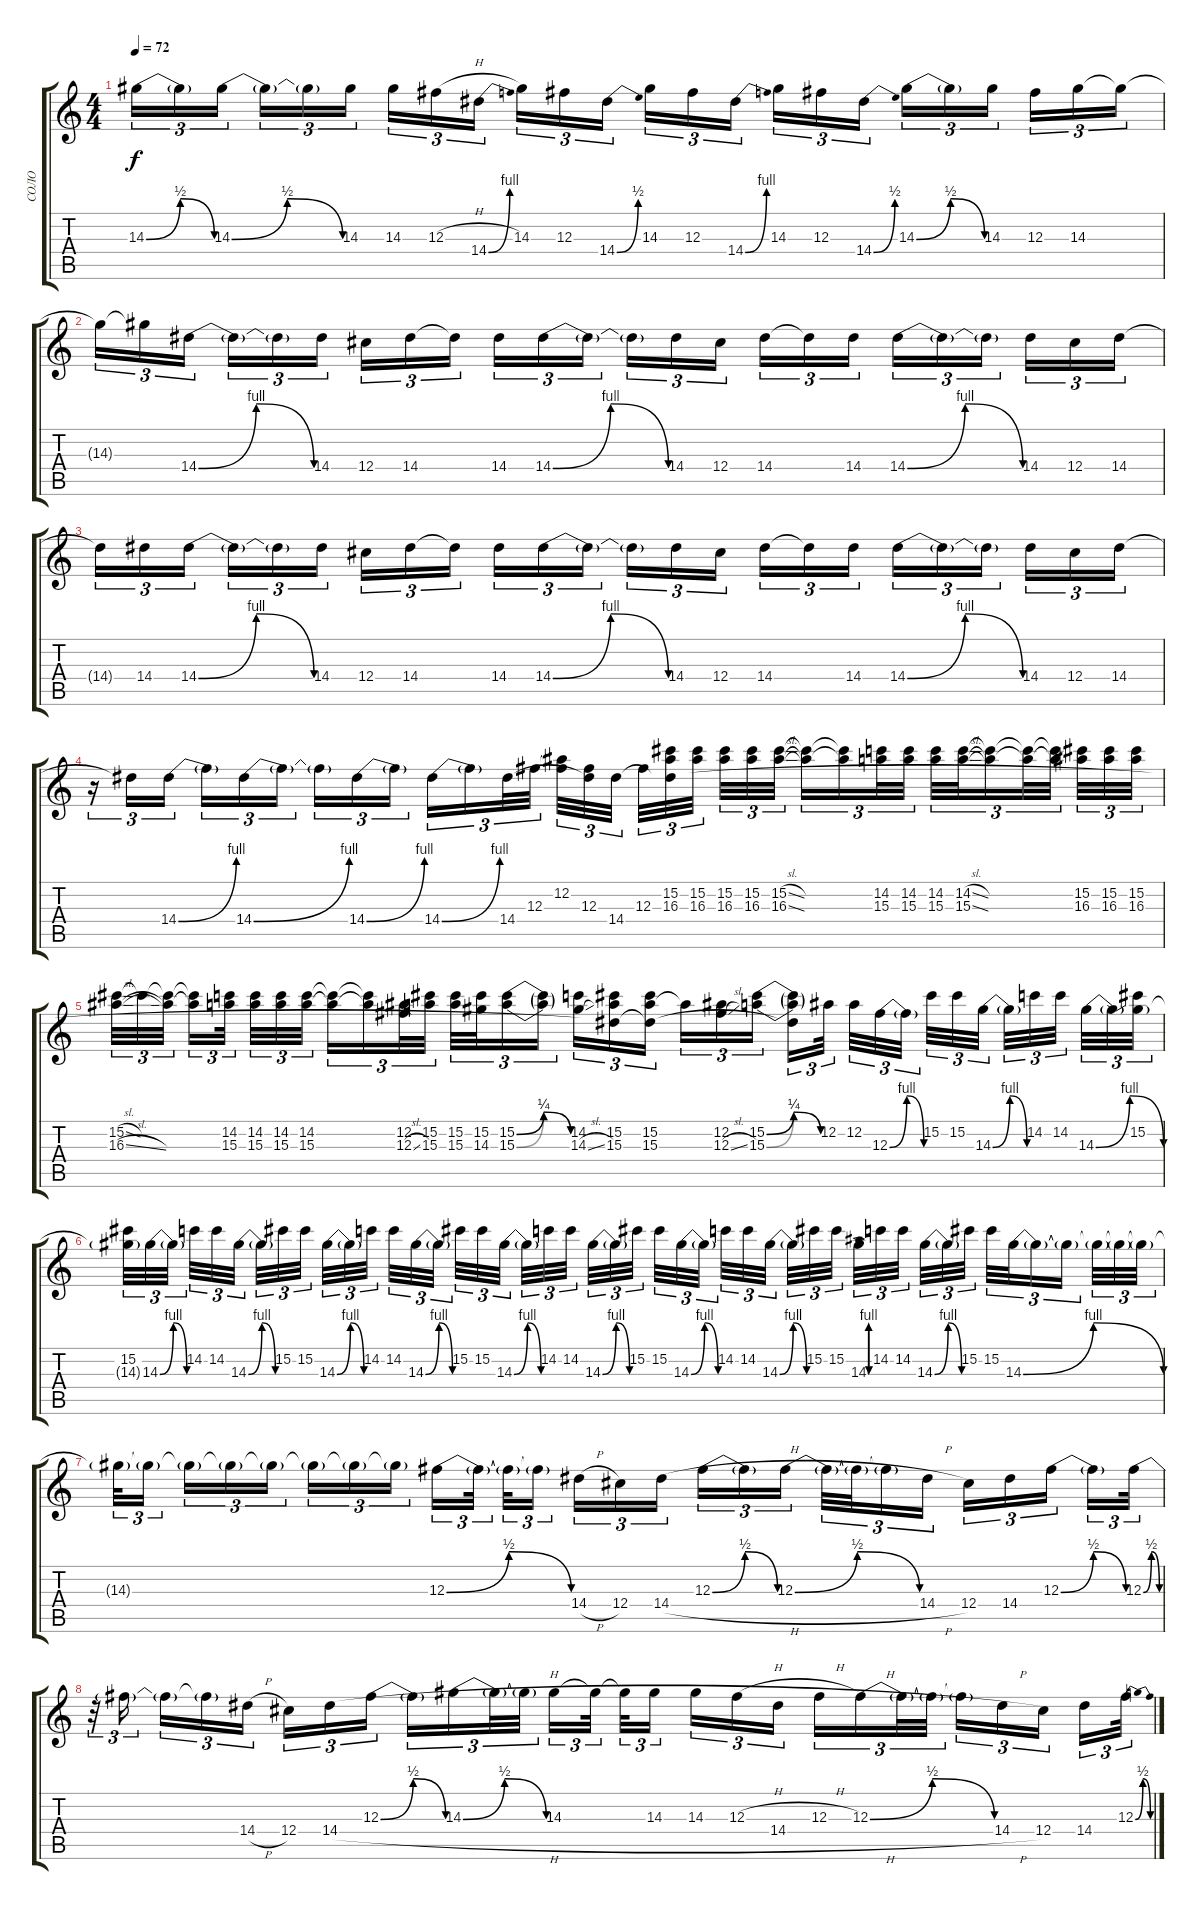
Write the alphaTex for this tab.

\track ("СОЛО" "СОЛО") {instrument overdrivenguitar}
\staff {score tabs}
\tuning (Eb4 Bb3 Gb3 Db3 Ab2 Eb2) {hide}
\ts (4 4)
\tempo 72
\clef g2
\ks c
14.3{be (bendrelease 0 0 15 2 15 2 60 0)}.16{tu (3 2) dy f} 14.3{t}.16{tu (3 2)} 14.3{be (bendrelease 0 0 15 2 15 2 60 0)}.16{tu (3 2) beam splitsecondary} 14.3{t}.16{tu (3 2)} 14.3{t}.16{tu (3 2)} 14.3.16{tu (3 2)} 14.3.16{tu (3 2)} 12.3{h}.16{tu (3 2)} 14.4{be (bend 0 0 60 4)}.16{tu (3 2) beam splitsecondary} 14.3.16{tu (3 2)} 12.3.16{tu (3 2)} 14.4{be (bend 0 0 60 2)}.16{tu (3 2)} 14.3.16{tu (3 2)} 12.3.16{tu (3 2)} 14.4{be (bend 0 0 60 4)}.16{tu (3 2) beam splitsecondary} 14.3.16{tu (3 2)} 12.3.16{tu (3 2)} 14.4{be (bend 0 0 60 2)}.16{tu (3 2)} 14.3{be (bendrelease 0 0 15 2 15 2 60 0)}.16{tu (3 2)} 14.3{t}.16{tu (3 2)} 14.3.16{tu (3 2) beam splitsecondary} 12.3.16{tu (3 2)} 14.3.16{tu (3 2)} 14.3{t}.16{tu (3 2)} |
14.3{t}.16{tu (3 2)} 14.3{t}.16{tu (3 2)} 14.4{be (bendrelease 0 0 15 4 15 4 60 0)}.16{tu (3 2) beam splitsecondary} 14.4{t}.16{tu (3 2)} 14.4{t}.16{tu (3 2)} 14.4.16{tu (3 2)} 12.4.16{tu (3 2)} 14.4.16{tu (3 2)} 14.4{t}.16{tu (3 2) beam splitsecondary} 14.4.16{tu (3 2)} 14.4{be (bendrelease 0 0 15 4 15 4 60 0)}.16{tu (3 2)} 14.4{t}.16{tu (3 2)} 14.4{t}.16{tu (3 2)} 14.4.16{tu (3 2)} 12.4.16{tu (3 2) beam splitsecondary} 14.4.16{tu (3 2)} 14.4{t}.16{tu (3 2)} 14.4.16{tu (3 2)} 14.4{be (bendrelease 0 0 15 4 15 4 60 0)}.16{tu (3 2)} 14.4{t}.16{tu (3 2)} 14.4{t}.16{tu (3 2) beam splitsecondary} 14.4.16{tu (3 2)} 12.4.16{tu (3 2)} 14.4.16{tu (3 2)} |
14.4{t}.16{tu (3 2)} 14.4.16{tu (3 2)} 14.4{be (bendrelease 0 0 15 4 15 4 60 0)}.16{tu (3 2) beam splitsecondary} 14.4{t}.16{tu (3 2)} 14.4{t}.16{tu (3 2)} 14.4.16{tu (3 2)} 12.4.16{tu (3 2)} 14.4.16{tu (3 2)} 14.4{t}.16{tu (3 2) beam splitsecondary} 14.4.16{tu (3 2)} 14.4{be (bendrelease 0 0 15 4 15 4 60 0)}.16{tu (3 2)} 14.4{t}.16{tu (3 2)} 14.4{t}.16{tu (3 2)} 14.4.16{tu (3 2)} 12.4.16{tu (3 2) beam splitsecondary} 14.4.16{tu (3 2)} 14.4{t}.16{tu (3 2)} 14.4.16{tu (3 2)} 14.4{be (bendrelease 0 0 15 4 15 4 60 0)}.16{tu (3 2)} 14.4{t}.16{tu (3 2)} 14.4{t}.16{tu (3 2) beam splitsecondary} 14.4.16{tu (3 2)} 12.4.16{tu (3 2)} 14.4.16{tu (3 2)} |
r.16{tu (3 2)} 14.4{t}.16{tu (3 2)} 14.4{be (bend 0 0 60 4)}.16{tu (3 2) beam splitsecondary} 14.4{t}.16{tu (3 2)} 14.4{be (bend 0 0 60 4)}.16{tu (3 2)} 14.4{t}.16{tu (3 2)} 14.4{t}.16{tu (3 2)} 14.4{be (bend 0 0 60 4)}.16{tu (3 2)} 14.4{t}.16{tu (3 2) beam splitsecondary} 14.4{be (bend 0 0 60 4)}.16{tu (3 2)} 14.4{t}.16{tu (3 2)} 14.4.32{tu (3 2)} 12.3.32{tu (3 2)} (12.2 12.3{t}).32{tu (3 2)} (12.3 14.4{t}).32{tu (3 2)} 14.4.32{tu (3 2) beam splitsecondary} 12.3.32{tu (3 2)} (15.2 16.3 14.4{t}).32{tu (3 2)} (15.2 16.3).32{tu (3 2) beam splitsecondary} (15.2 16.3).32{tu (3 2)} (15.2 16.3).32{tu (3 2)} (15.2{sl} 16.3{sl}).32{tu (3 2) beam splitsecondary} (15.2{t} 16.3{t}).16{tu (3 2)} (15.2{t} 16.3{t}).16{tu (3 2)} (14.2 15.3).32{tu (3 2)} (14.2 15.3).32{tu (3 2) beam splitsecondary} (14.2 15.3).32{tu (3 2)} (14.2{sl} 15.3{sl}).32{tu (3 2)} (14.2{t} 15.3{t}).16{tu (3 2)} (14.2{t} 15.3{t}).32{tu (3 2)} (14.2{t} 15.3{t}).32{tu (3 2) beam splitsecondary} (15.2 16.3).32{tu (3 2)} (15.2 16.3).32{tu (3 2)} (15.2 16.3).32{tu (3 2)} |
(15.2{sl} 16.3{sl}).32{tu (3 2)} 15.2{t}.32{tu (3 2)} (15.2{t} 16.3{t}).32{tu (3 2) beam splitsecondary} (15.2{t} 16.3{t}).16{tu (3 2)} (14.2 15.3).32{tu (3 2) beam splitsecondary} (14.2 15.3).32{tu (3 2)} (14.2 15.3).32{tu (3 2)} (14.2 15.3).32{tu (3 2) beam splitsecondary} (14.2{t} 15.3{t}).16{tu (3 2)} (14.2{t} 15.3{t}).16{tu (3 2)} (12.2 12.3{sl}).32{tu (3 2)} (15.2 15.3).32{tu (3 2) beam splitsecondary} (15.2 15.3).32{tu (3 2)} (15.2 14.3).32{tu (3 2)} (15.2{be (bendrelease 0 0 15 1 15 1 60 0)} 15.3{be (bendrelease 0 0 15 1 15 1 60 0)}).16{tu (3 2)} (15.2{t} 15.3{t}).16{tu (3 2) beam splitsecondary} (14.2 14.3{sl}).16{tu (3 2)} (15.2 15.3 14.4{t}).16{tu (3 2)} (15.2 15.3 14.4{t}).16{tu (3 2) beam splitsecondary} 15.3{t}.16{tu (3 2)} (12.2 12.3{sl}).16{tu (3 2)} (15.2{be (bendrelease 0 0 15 1 15 1 60 0)} 15.3{be (bendrelease 0 0 15 1 15 1 60 0)}).16{tu (3 2) beam splitsecondary} (15.2{t} 15.3{t} 14.4{t}).16{tu (3 2)} 12.2.32{tu (3 2)} 12.2.32{tu (3 2)} 12.3{be (bendrelease 0 0 15 4 45 4 60 0)}.32{tu (3 2)} 12.3{t}.32{tu (3 2) beam splitsecondary} 15.2.32{tu (3 2)} 15.2.32{tu (3 2)} 14.3{be (bendrelease 0 0 15 4 45 4 60 0)}.32{tu (3 2) beam splitsecondary} 14.3{t}.32{tu (3 2)} 14.2.32{tu (3 2)} 14.2.32{tu (3 2) beam splitsecondary} 14.3{be (bendrelease 0 0 15 4 45 4 60 0)}.32{tu (3 2)} 14.3{t}.32{tu (3 2)} (15.2 14.3{t}).32{tu (3 2)} |
(15.2 14.3{t}).32{tu (3 2)} 14.3{be (bendrelease 0 0 15 4 45 4 60 0)}.32{tu (3 2)} 14.3{t}.32{tu (3 2) beam splitsecondary} 14.2.32{tu (3 2)} 14.2.32{tu (3 2)} 14.3{be (bendrelease 0 0 15 4 45 4 60 0)}.32{tu (3 2) beam splitsecondary} 14.3{t}.32{tu (3 2)} 15.2.32{tu (3 2)} 15.2.32{tu (3 2) beam splitsecondary} 14.3{be (bendrelease 0 0 15 4 45 4 60 0)}.32{tu (3 2)} 14.3{t}.32{tu (3 2)} 14.2.32{tu (3 2)} 14.2.32{tu (3 2)} 14.3{be (bendrelease 0 0 15 4 45 4 60 0)}.32{tu (3 2)} 14.3{t}.32{tu (3 2) beam splitsecondary} 15.2.32{tu (3 2)} 15.2.32{tu (3 2)} 14.3{be (bendrelease 0 0 15 4 45 4 60 0)}.32{tu (3 2) beam splitsecondary} 14.3{t}.32{tu (3 2)} 14.2.32{tu (3 2)} 14.2.32{tu (3 2) beam splitsecondary} 14.3{be (bendrelease 0 0 15 4 45 4 60 0)}.32{tu (3 2)} 14.3{t}.32{tu (3 2)} 15.2.32{tu (3 2)} 15.2.32{tu (3 2)} 14.3{be (bendrelease 0 0 15 4 45 4 60 0)}.32{tu (3 2)} 14.3{t}.32{tu (3 2) beam splitsecondary} 14.2.32{tu (3 2)} 14.2.32{tu (3 2)} 14.3{be (bendrelease 0 0 15 4 45 4 60 0)}.32{tu (3 2) beam splitsecondary} 14.3{t}.32{tu (3 2)} 15.2.32{tu (3 2)} 15.2.32{tu (3 2) beam splitsecondary} 14.3{be (bendrelease 0 0 15 4 45 4 60 0)}.32{tu (3 2)} 14.2.32{tu (3 2)} 14.2.32{tu (3 2)} 14.3{be (bendrelease 0 0 15 4 45 4 60 0)}.32{tu (3 2)} 14.3{t}.32{tu (3 2)} 15.2.32{tu (3 2) beam splitsecondary} 15.2.32{tu (3 2)} 14.3{be (bendrelease 0 0 15 4 45 4 60 0)}.32{tu (3 2)} 14.3{t}.16{tu (3 2)} 14.3{t}.16{tu (3 2) beam splitsecondary} 14.3{t}.32{tu (3 2)} 14.3{t}.32{tu (3 2)} 14.3{t}.32{tu (3 2)} |
14.3{t}.32{tu (3 2)} 14.3{t}.16{tu (3 2) beam splitsecondary} 14.3{t}.16{tu (3 2)} 14.3{t}.16{tu (3 2)} 14.3{t}.16{tu (3 2) beam splitsecondary} 14.3{t}.16{tu (3 2)} 14.3{t}.16{tu (3 2)} 14.3{t}.16{tu (3 2) beam splitsecondary} 12.3{be (bendrelease 0 0 15 2 45 2 60 0)}.16{tu (3 2)} 12.3{t}.32{tu (3 2) beam splitsecondary} 12.3{t}.32{tu (3 2)} 12.3{t}.16{tu (3 2) beam splitsecondary} 14.4{h}.16{tu (3 2)} 12.4.16{tu (3 2)} 14.4{h}.16{tu (3 2) beam splitsecondary} 12.3{be (bendrelease 0 0 15 2 15 2 60 0)}.16{tu (3 2)} 12.3{t}.16{tu (3 2)} 12.3{be (bendrelease 0 0 15 2 45 2 60 0)}.16{tu (3 2) beam splitsecondary} 12.3{t}.32{tu (3 2)} 12.3{t}.32{tu (3 2)} 12.3{t}.16{tu (3 2)} 14.4{h}.16{tu (3 2) beam splitsecondary} 12.4.16{tu (3 2)} 14.4.16{tu (3 2)} 12.3{be (bendrelease 0 0 15 2 15 2 60 0)}.16{tu (3 2) beam splitsecondary} 12.3{t}.16{tu (3 2)} 12.3{be (bendrelease 0 0 15 2 45 2 60 0)}.32{tu (3 2)} |
r.32{tu (3 2)} 12.3{t}.16{tu (3 2) beam splitsecondary} 12.3{t}.16{tu (3 2)} 12.3{t}.16{tu (3 2)} 14.4{h}.16{tu (3 2) beam splitsecondary} 12.4.16{tu (3 2)} 14.4{h}.16{tu (3 2)} 12.3{be (bendrelease 0 0 15 2 15 2 60 0)}.16{tu (3 2) beam splitsecondary} 12.3{t}.16{tu (3 2)} 14.3{be (bendrelease 0 0 15 2 45 2 60 0)}.16{tu (3 2)} 14.3{t}.32{tu (3 2)} 14.3{t}.32{tu (3 2) beam splitsecondary} 14.3.16{tu (3 2)} 14.3{t}.32{tu (3 2)} 14.3{t}.32{tu (3 2)} 14.3.16{tu (3 2) beam splitsecondary} 14.3.16{tu (3 2)} 12.3{h}.16{tu (3 2)} 14.4{h}.16{tu (3 2) beam splitsecondary} 12.3{h}.16{tu (3 2)} 12.3{be (bendrelease 0 0 15 2 45 2 60 0)}.16{tu (3 2)} 12.3{t}.32{tu (3 2)} 12.3{t}.32{tu (3 2) beam splitsecondary} 12.3{t}.16{tu (3 2)} 14.4{h}.16{tu (3 2)} 12.4.16{tu (3 2) beam splitsecondary} 14.4.16{tu (3 2)} 12.3{be (bendrelease 0 0 15 2 15 2 60 0)}.32{tu (3 2)}
